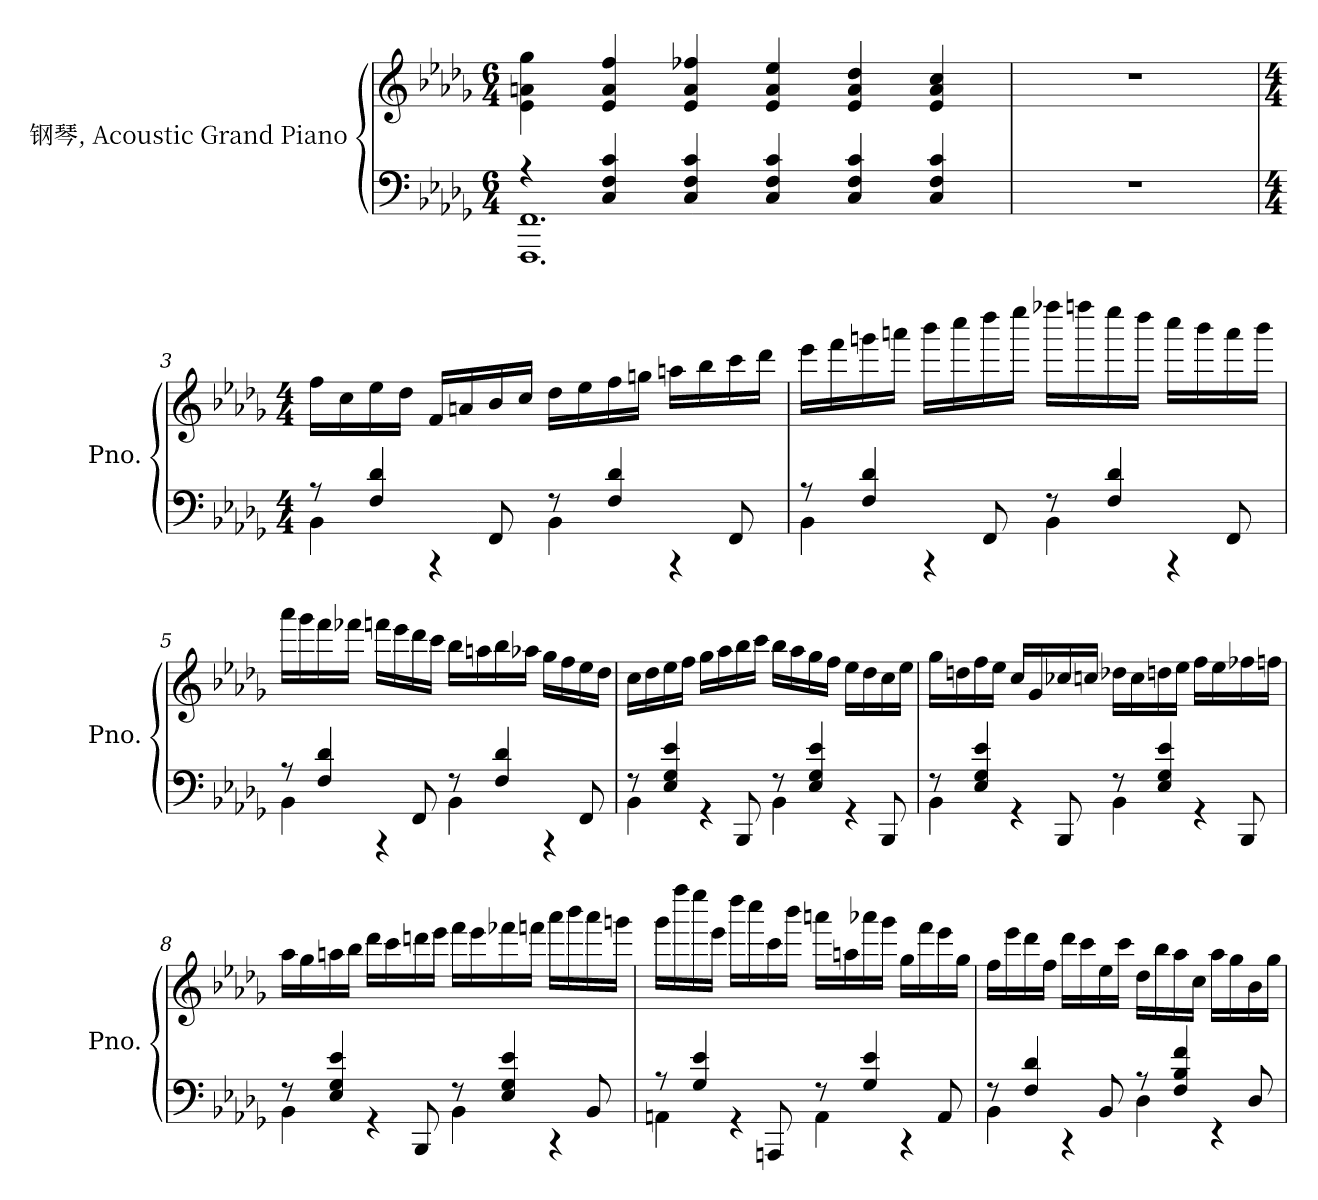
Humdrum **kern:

**kern	**kern
*part1	*part1
*staff2	*staff1
*I"钢琴, Acoustic Grand Piano	*
*I'Pno.	*
*clefF4	*clefG2
*k[b-e-a-d-g-]	*k[b-e-a-d-g-]
*M6/4	*M6/4
*MM180	*MM180
=1	=1
*^	*
4r	1.FFF 1.FF	4e-\ 4an\ 4gg-\
4C/ 4F/ 4c/	.	4e-/ 4a/ 4ff/
4C/ 4F/ 4c/	.	4e-/ 4a/ 4ff-X/
4C/ 4F/ 4c/	.	4e-/ 4a/ 4ee-/
4C/ 4F/ 4c/	.	4e-/ 4a/ 4dd-/
4C/ 4F/ 4c/	.	4e-/ 4a/ 4cc/
*v	*v	*
=2	=2
1.r	1.r
=3	=3
*M4/4	*M4/4
*^	*
8r	4BB-\	16ff\LL
.	.	16cc\
4F/ 4d-/	.	16ee-\
.	.	16dd-\JJ
.	4r	16f/LL
.	.	16an/
8FF/	.	16b-/
.	.	16cc/JJ
8r	4BB-\	16dd-\LL
.	.	16ee-\
4F/ 4d-/	.	16ff\
.	.	16ggn\JJ
.	4r	16aan\LL
.	.	16bb-\
8FF/	.	16ccc\
.	.	16ddd-\JJ
!!LO:LB:g=z
=4	=4	=4
8r	4BB-\	16eee-\LL
.	.	16fff\
4F/ 4d-/	.	16gggn\
.	.	16aaan\JJ
.	4r	16bbb-\LL
.	.	16cccc\
8FF/	.	16dddd-\
.	.	16eeee-\JJ
8r	4BB-\	16ffff-X\LL
.	.	16ffffn\
4F/ 4d-/	.	16eeee-\
.	.	16dddd-\JJ
.	4r	16cccc\LL
.	.	16bbb-\
8FF/	.	16aaa\
.	.	16bbb-\JJ
!!LO:LB:g=z
=5	=5	=5
8r	4BB-\	16aaa-\LL
.	.	16ggg-\
4F/ 4d-/	.	16fff\
.	.	16fff-X\JJ
.	4r	16fffn\LL
.	.	16eee-\
8FF/	.	16ddd-\
.	.	16ccc\JJ
8r	4BB-\	16bb-\LL
.	.	16aan\
4F/ 4d-/	.	16bb-\
.	.	16aa-X\JJ
.	4r	16gg-\LL
.	.	16ff\
8FF/	.	16ee-\
.	.	16dd-\JJ
=6	=6	=6
8r	4BB-\	16cc\LL
.	.	16dd-\
4E-/ 4G-/ 4e-/	.	16ee-\
.	.	16ff\JJ
.	4r	16gg-\LL
.	.	16aa-\
8BBB-/	.	16bb-\
.	.	16ccc\JJ
8r	4BB-\	16bb-\LL
.	.	16aa-\
4E-/ 4G-/ 4e-/	.	16gg-\
.	.	16ff\JJ
.	4r	16ee-\LL
.	.	16dd-\
8BBB-/	.	16cc\
.	.	16ee-\JJ
!!LO:LB:g=z
=7	=7	=7
8r	4BB-\	16gg-\LL
.	.	16ddn\
4E-/ 4G-/ 4e-/	.	16ff\
.	.	16ee-\JJ
.	4r	16cc/LL
.	.	16g-/
8BBB-/	.	16cc-X/
.	.	16ccn/JJ
8r	4BB-\	16dd-X\LL
.	.	16cc\
4E-/ 4G-/ 4e-/	.	16ddn\
.	.	16ee-\JJ
.	4r	16ff\LL
.	.	16ee-\
8BBB-/	.	16ff-X\
.	.	16ffn\JJ
=8	=8	=8
8r	4BB-\	16aa-\LL
.	.	16gg-\
4E-/ 4G-/ 4e-/	.	16aan\
.	.	16bb-\JJ
.	4r	16ddd-\LL
.	.	16ccc\
8BBB-/	.	16dddn\
.	.	16eee-\JJ
8r	4BB-\	16fff\LL
.	.	16eee-\
4E-/ 4G-/ 4e-/	.	16fff-X\
.	.	16fffn\JJ
.	4r	16aaa-\LL
.	.	16bbb-\
8BB-/	.	16aaa-\
.	.	16gggn\JJ
!!LO:LB:g=z
=9	=9	=9
8r	4AAn\	16ggg-\LL
.	.	16ffff\
4G-/ 4e-/	.	16eeee-\
.	.	16eee-\JJ
.	4r	16dddd-\LL
.	.	16cccc\
8AAAn/	.	16ccc\
.	.	16bbb-\JJ
8r	4AA\	16aaan\LL
.	.	16aan\
4G-/ 4e-/	.	16aaa-X\
.	.	16ggg-\JJ
.	4r	16gg-\LL
.	.	16fff\
8AA/	.	16eee-\
.	.	16gg-\JJ
=10	=10	=10
8r	4BB-\	16ff\LL
.	.	16eee-\
4F/ 4d-/	.	16ddd-\
.	.	16ff\JJ
.	4r	16ddd-\LL
.	.	16ccc\
8BB-/	.	16ee-\
.	.	16ccc\JJ
8r	4D-\	16dd-\LL
.	.	16bb-\
4F/ 4B-/ 4f/	.	16aa-\
.	.	16cc\JJ
.	4r	16aa-\LL
.	.	16gg-\
8D-/	.	16b-\
.	.	16gg-\JJ
*v	*v	*
=	=
*-	*-
